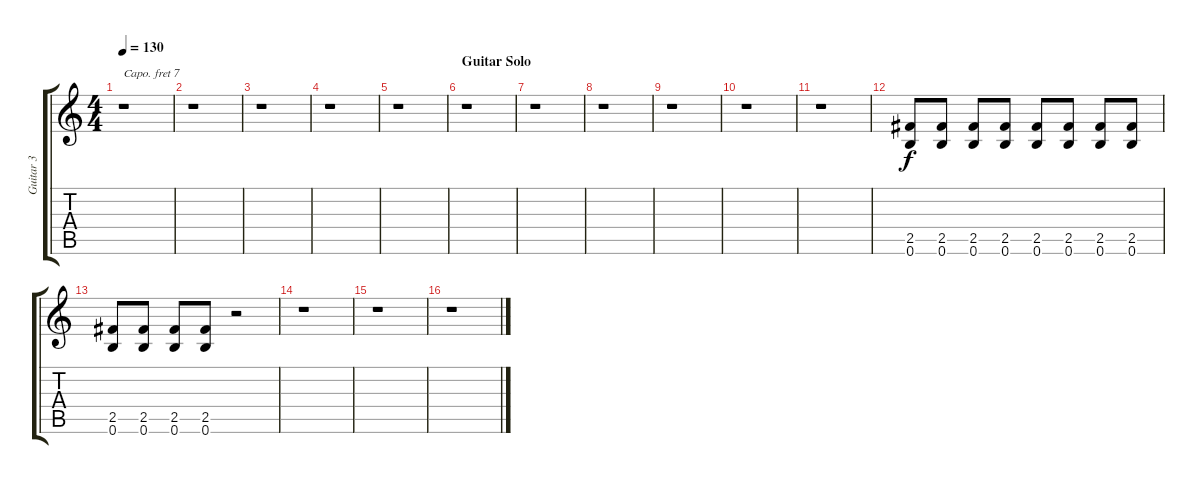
\track ("Guitar 3" "Guitar 3") {instrument overdrivenguitar}
\staff {score tabs}
\capo 7
\tuning (E4 B3 G3 D3 A2 E2) {hide}
\ts (4 4)
\tempo 130
\clef g2
\ks c
r.1{dy f} |
r.1 |
r.1 |
r.1 |
r.1 |
\section ("" "Guitar Solo")
r.1 |
r.1 |
r.1 |
r.1 |
r.1 |
r.1 |
(2.5 0.6).8 (2.5 0.6).8 (2.5 0.6).8 (2.5 0.6).8 (2.5 0.6).8 (2.5 0.6).8 (2.5 0.6).8 (2.5 0.6).8 |
(2.5 0.6).8 (2.5 0.6).8 (2.5 0.6).8 (2.5 0.6).8 r.2 |
r.1 |
r.1 |
r.1
